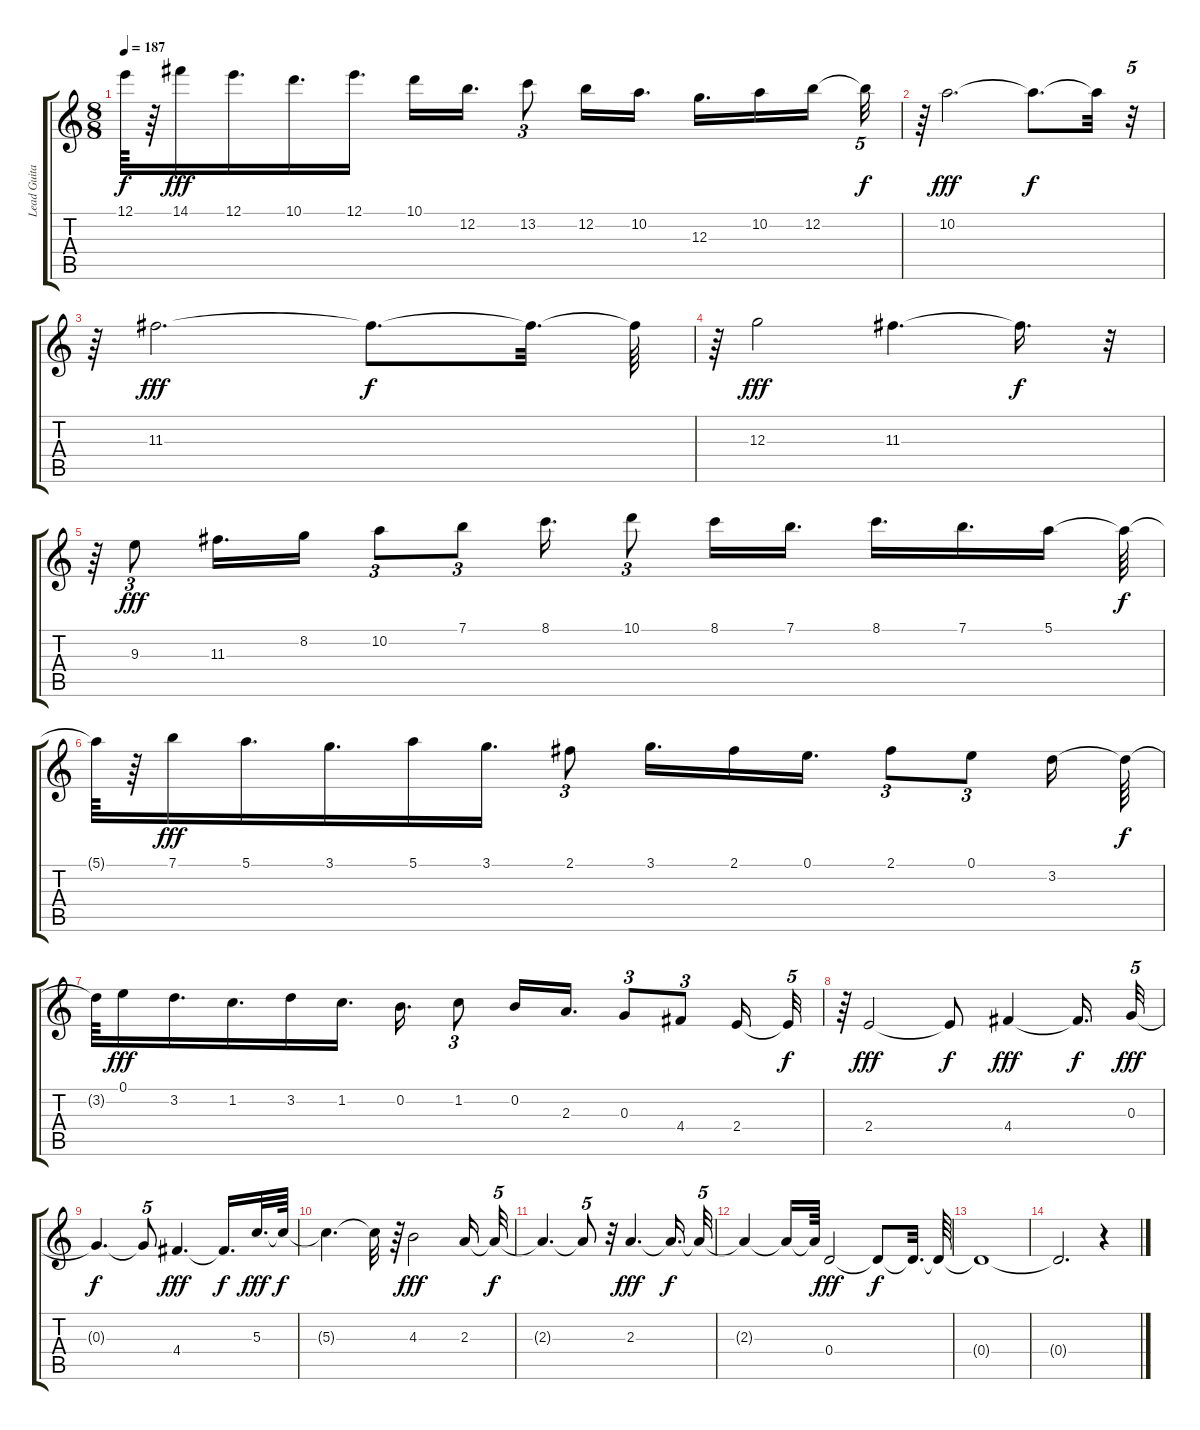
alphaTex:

\track ("Lead Guitar" "Lead Guita") {instrument distortionguitar}
\staff {score tabs}
\tuning (E4 B3 G3 D3 A2 E2) {hide}
\ts (8 8)
\tempo 187
\clef g2
\ks c
12.1{t}.64{dy f} r.64 14.1.16{dy fff} 12.1.16{d} 10.1.16{d} 12.1.16{d} 10.1.16 12.2.16{d} 13.2.8{tu (3 2)} 12.2.16 10.2.16{d} 12.3.16{d} 10.2.16 12.2.16 12.2{t}.32{tu (5 4) dy f} |
r.64 10.2.2{d dy fff} 10.2{t}.8{d dy f} 10.2{t}.32 r.32{tu (5 4)} |
r.64 11.3.2{d dy fff} 11.3{t}.8{d dy f} 11.3{t}.32{d} 11.3{t}.64 |
r.64 12.3.2{dy fff} 11.3.4{d} 11.3{t}.16{d dy f} r.32{tu (5 4)} |
r.64 9.3.8{tu (3 2) dy fff} 11.3.16{d} 8.2.16 10.2.8{tu (3 2)} 7.1.8{tu (3 2)} 8.1.16{d} 10.1.8{tu (3 2)} 8.1.16 7.1.16{d} 8.1.16{d} 7.1.16{d} 5.1.16 5.1{t}.64{dy f} |
5.1{t}.64 r.64 7.1.16{dy fff} 5.1.16{d} 3.1.16{d} 5.1.16 3.1.16{d} 2.1.8{tu (3 2)} 3.1.16{d} 2.1.16 0.1.16{d} 2.1.8{tu (3 2)} 0.1.8{tu (3 2)} 3.2.16 3.2{t}.64{dy f} |
3.2{t}.64 0.1.16{dy fff} 3.2.16{d} 1.2.16{d} 3.2.16 1.2.16{d} 0.2.16{d} 1.2.8{tu (3 2)} 0.2.16 2.3.16{d} 0.3.8{tu (3 2)} 4.4.8{tu (3 2)} 2.4.16 2.4{t}.32{tu (5 4) dy f} |
r.64 2.4.2{dy fff} 2.4{t}.8{dy f} 4.4.4{dy fff} 4.4{t}.16{d dy f} 0.3.32{tu (5 4) dy fff} |
0.3{t}.4{d dy f} 0.3{t}.8{tu (5 4)} 4.4.4{d dy fff} 4.4{t}.16{d dy f} 5.3.32{d dy fff} 5.3{t}.64{dy f} |
5.3{t}.4{d} 5.3{t}.32 r.64 4.3.2{dy fff} 2.3.16 2.3{t}.32{tu (5 4) dy f} |
2.3{t}.4{d} 2.3{t}.8{tu (5 4)} r.32 2.3.4{d dy fff} 2.3{t}.16{d dy f} 2.3{t}.32{tu (5 4)} |
2.3{t}.4 2.3{t}.16 2.3{t}.64 0.4.2{dy fff} 0.4{t}.8{dy f} 0.4{t}.32{d} 0.4{t}.64 |
0.4{t}.1 |
0.4{t}.2{d} r.4
